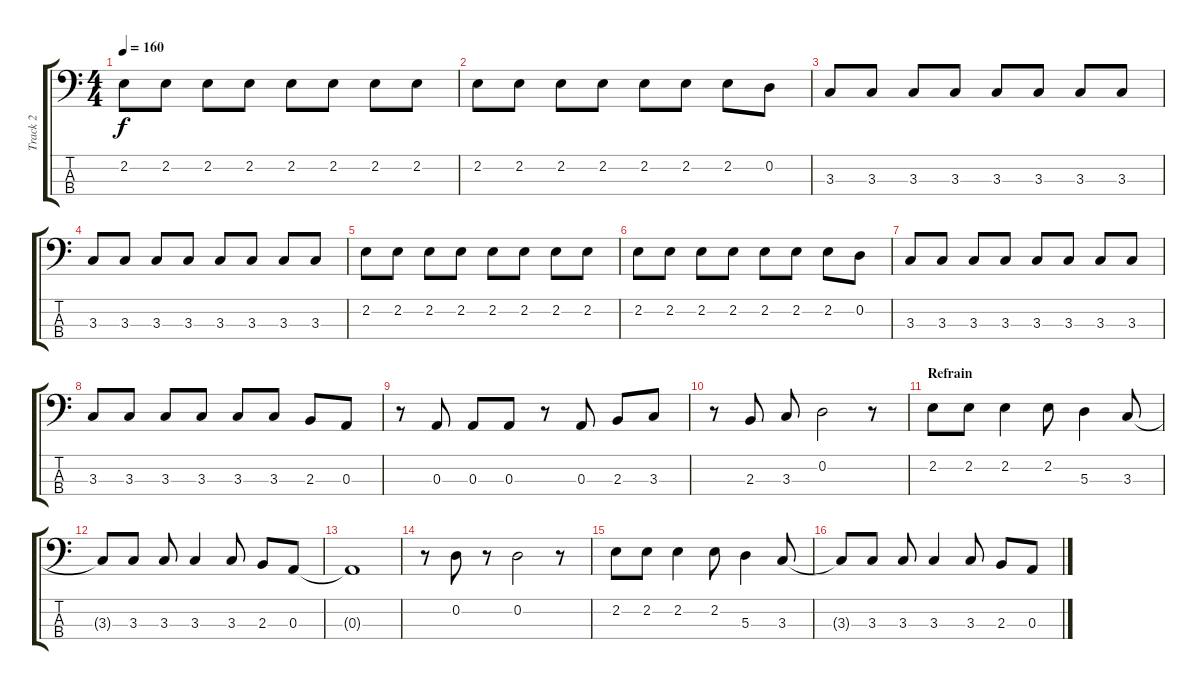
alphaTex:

\track ("Track 2" "Track 2") {instrument electricbasspick}
\staff {score tabs}
\tuning (G2 D2 A1 E1) {hide}
\ts (4 4)
\tempo 160
\clef f4
\ks c
2.2.8{dy f} 2.2.8 2.2.8 2.2.8 2.2.8 2.2.8 2.2.8 2.2.8 |
2.2.8 2.2.8 2.2.8 2.2.8 2.2.8 2.2.8 2.2.8 0.2.8 |
3.3.8 3.3.8 3.3.8 3.3.8 3.3.8 3.3.8 3.3.8 3.3.8 |
3.3.8 3.3.8 3.3.8 3.3.8 3.3.8 3.3.8 3.3.8 3.3.8 |
2.2.8 2.2.8 2.2.8 2.2.8 2.2.8 2.2.8 2.2.8 2.2.8 |
2.2.8 2.2.8 2.2.8 2.2.8 2.2.8 2.2.8 2.2.8 0.2.8 |
3.3.8 3.3.8 3.3.8 3.3.8 3.3.8 3.3.8 3.3.8 3.3.8 |
3.3.8 3.3.8 3.3.8 3.3.8 3.3.8 3.3.8 2.3.8 0.3.8 |
r.8 0.3.8 0.3.8 0.3.8 r.8 0.3.8 2.3.8 3.3.8 |
r.8 2.3.8 3.3.8 0.2.2 r.8 |
\section ("" "Refrain")
2.2.8 2.2.8 2.2.4 2.2.8 5.3.4 3.3.8 |
3.3{t}.8 3.3.8 3.3.8 3.3.4 3.3.8 2.3.8 0.3.8 |
0.3{t}.1 |
r.8 0.2.8 r.8 0.2.2 r.8 |
2.2.8 2.2.8 2.2.4 2.2.8 5.3.4 3.3.8 |
3.3{t}.8 3.3.8 3.3.8 3.3.4 3.3.8 2.3.8 0.3.8
